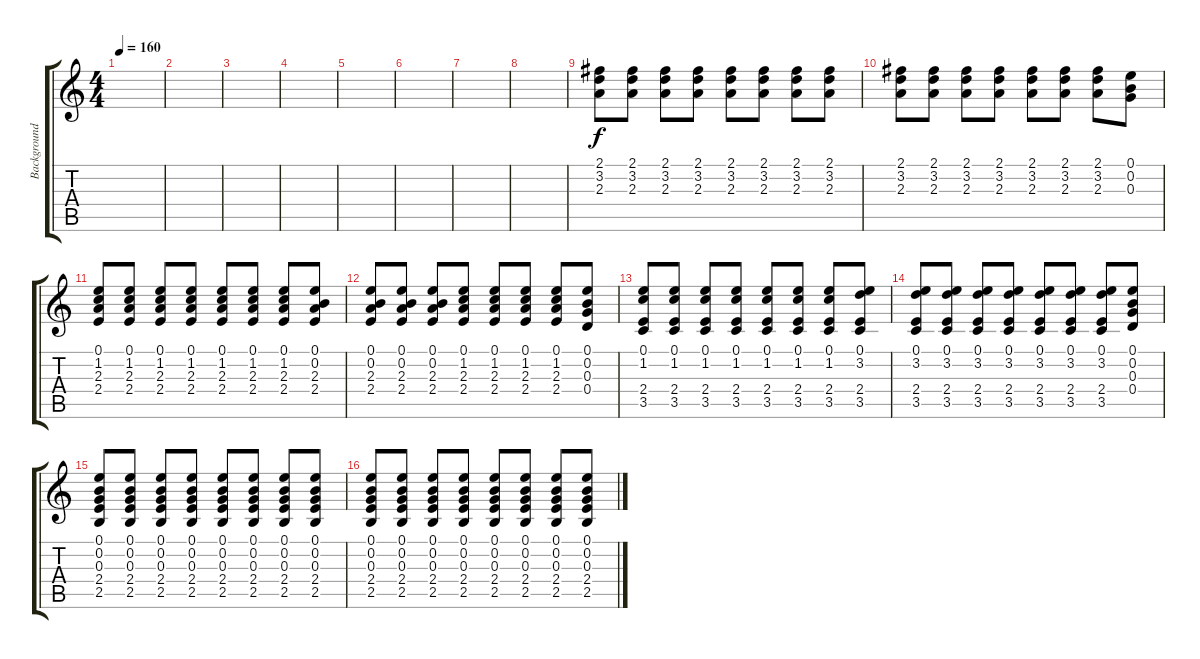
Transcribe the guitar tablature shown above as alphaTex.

\track ("Background" "Background") {instrument acousticguitarsteel}
\staff {score tabs}
\tuning (E4 B3 G3 D3 A2 E2) {hide}
\ts (4 4)
\tempo 160
\clef g2
\ks c
|
|
|
|
|
|
|
|
(2.1 3.2 2.3).8 (2.1 3.2 2.3).8 (2.1 3.2 2.3).8 (2.1 3.2 2.3).8 (2.1 3.2 2.3).8 (2.1 3.2 2.3).8 (2.1 3.2 2.3).8 (2.1 3.2 2.3).8 |
(2.1 3.2 2.3).8 (2.1 3.2 2.3).8 (2.1 3.2 2.3).8 (2.1 3.2 2.3).8 (2.1 3.2 2.3).8 (2.1 3.2 2.3).8 (2.1 3.2 2.3).8 (0.1 0.2 0.3).8 |
(0.1 1.2 2.3 2.4).8 (0.1 1.2 2.3 2.4).8 (0.1 1.2 2.3 2.4).8 (0.1 1.2 2.3 2.4).8 (0.1 1.2 2.3 2.4).8 (0.1 1.2 2.3 2.4).8 (0.1 1.2 2.3 2.4).8 (0.1 0.2 2.3 2.4).8 |
(0.1 0.2 2.3 2.4).8 (0.1 0.2 2.3 2.4).8 (0.1 0.2 2.3 2.4).8 (0.1 1.2 2.3 2.4).8 (0.1 1.2 2.3 2.4).8 (0.1 1.2 2.3 2.4).8 (0.1 1.2 2.3 2.4).8 (0.1 0.2 0.3 0.4).8 |
(0.1 1.2 2.4 3.5).8 (0.1 1.2 2.4 3.5).8 (0.1 1.2 2.4 3.5).8 (0.1 1.2 2.4 3.5).8 (0.1 1.2 2.4 3.5).8 (0.1 1.2 2.4 3.5).8 (0.1 1.2 2.4 3.5).8 (0.1 3.2 2.4 3.5).8 |
(0.1 3.2 2.4 3.5).8 (0.1 3.2 2.4 3.5).8 (0.1 3.2 2.4 3.5).8 (0.1 3.2 2.4 3.5).8 (0.1 3.2 2.4 3.5).8 (0.1 3.2 2.4 3.5).8 (0.1 3.2 2.4 3.5).8 (0.1 0.2 0.3 0.4).8 |
(0.1 0.2 0.3 2.4 2.5).8 (0.1 0.2 0.3 2.4 2.5).8 (0.1 0.2 0.3 2.4 2.5).8 (0.1 0.2 0.3 2.4 2.5).8 (0.1 0.2 0.3 2.4 2.5).8 (0.1 0.2 0.3 2.4 2.5).8 (0.1 0.2 0.3 2.4 2.5).8 (0.1 0.2 0.3 2.4 2.5).8 |
(0.1 0.2 0.3 2.4 2.5).8 (0.1 0.2 0.3 2.4 2.5).8 (0.1 0.2 0.3 2.4 2.5).8 (0.1 0.2 0.3 2.4 2.5).8 (0.1 0.2 0.3 2.4 2.5).8 (0.1 0.2 0.3 2.4 2.5).8 (0.1 0.2 0.3 2.4 2.5).8 (0.1 0.2 0.3 2.4 2.5).8
